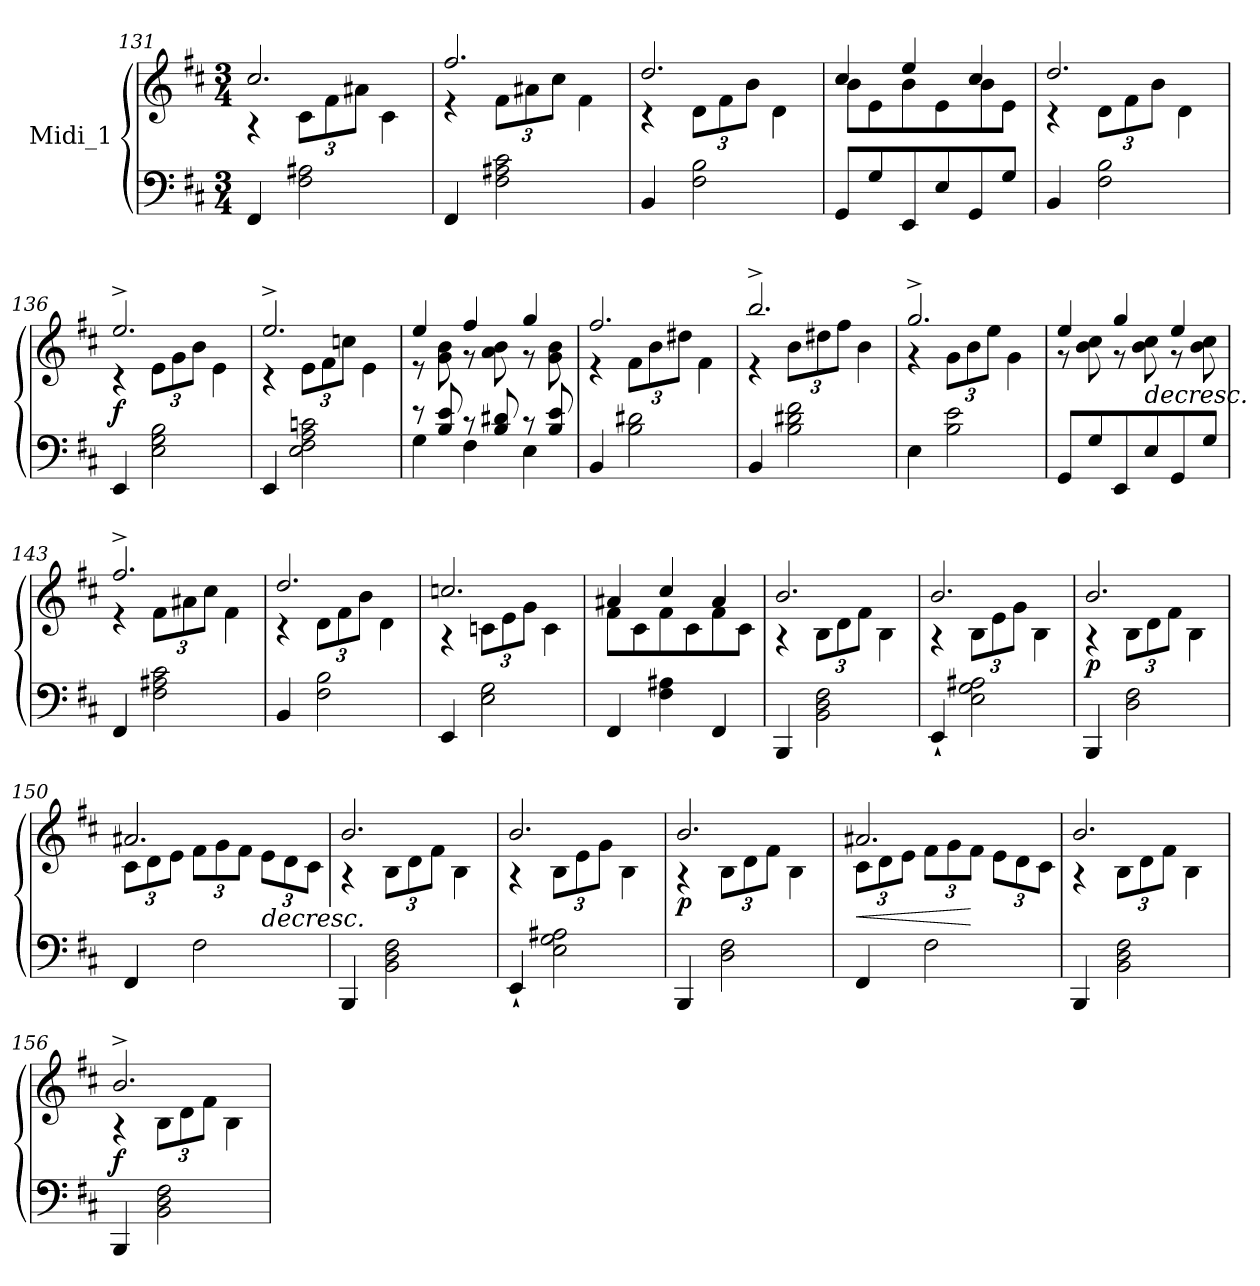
**kern	**kern	**dynam
*part1	*part1	*part1
*staff2	*staff1	*staff1/2
*I"Midi_1	*	*
*clefF4	*clefG2	*
*k[f#c#]	*k[f#c#]	*
*D:	*D:	*
*M3/4	*M3/4	*
=131	=131	=131
*^	*^	*
4FF#/	2ryy	2.cc#/	4r	.
*	*	*	*Xbrackettup	*
2F#\ 2A#X\	.	.	12c#\L	.
.	.	.	12f#\	.
.	.	.	12a#X\J	.
.	4ryy	.	4c#\	.
!!LO:LB:g=z	!!
=132	=132	=132	=132	=132
4FF#/	2ryy	2.ff#/	4r	.
2F#\ 2A#X\ 2c#\	.	.	12f#\L	.
.	.	.	12a#X\	.
.	.	.	12cc#\J	.
.	4ryy	.	4f#\	.
!!LO:LB:g=z	!!
=133	=133	=133	=133	=133
4BB/	2ryy	2.dd/	4r	.
2F#\ 2B\	.	.	12d\L	.
.	.	.	12f#\	.
.	.	.	12b\J	.
.	4ryy	.	4d\	.
=134	=134	=134	=134	=134
8GG/L	2ryy	4cc#/	8b\L	.
8G/	.	.	8e\	.
8EE/	.	4ee/	8b\	.
8E/	.	.	8e\	.
8GG/	4ryy	4cc#/	8b\	.
8G/J	.	.	8e\J	.
=135	=135	=135	=135	=135
4BB/	2ryy	2.dd/	4r	.
2F#\ 2B\	.	.	12d\L	.
.	.	.	12f#\	.
.	.	.	12b\J	.
.	4ryy	.	4d\	.
=136	=136	=136	=136	=136
!	!	!	!	!LO:DY:b
4EE/	2ryy	2.ee^/	4r	f
2E\ 2G\ 2B\	.	.	12e\L	.
.	.	.	12g\	.
.	.	.	12b\J	.
.	4ryy	.	4e\	.
=137	=137	=137	=137	=137
4EE/	2ryy	2.ee^/	4r	.
2E\ 2F#\ 2A\ 2cn\	.	.	12e\L	.
.	.	.	12f#\	.
.	.	.	12ccn\J	.
.	4ryy	.	4e\	.
=138	=138	=138	=138	=138
8r	4G\	4ee/	8r	.
8B/ 8e/	.	.	8g\ 8b\	.
8r	4F#\	4ff#/	8r	.
8B/ 8d#X/	.	.	8a\ 8b\	.
8r	4E\	4gg/	8r	.
8B/ 8e/	.	.	8g\ 8b\	.
*v	*v	*	*	*
!!LO:LB:g=z	!!
=139	=139	=139	=139
4BB/	2.ff#/	4r	.
2B\ 2d#X\	.	12f#\L	.
.	.	12b\	.
.	.	12dd#X\J	.
.	.	4f#\	.
=140	=140	=140	=140
4BB/	2.bb^/	4r	.
2B\ 2d#X\ 2f#\	.	12b\L	.
.	.	12dd#X\	.
.	.	12ff#\J	.
.	.	4b\	.
=141	=141	=141	=141
4E\	2.gg^/	4r	.
2B\ 2e\	.	12g\L	.
.	.	12b\	.
.	.	12ee\J	.
.	.	4g\	.
=142	=142	=142	=142
8GG/L	4ee/	8r	.
8G/	.	8b\ 8cc#\	.
8EE/	4gg/	8r	.
!	!	!	!LO:HP:b
8E/	.	8b\ 8cc#\	>
8GG/	4ee/	8r	.
8G/J	.	8b\ 8cc#\	.
=143	=143	=143	=143
4FF#/	2.ff#^/	4r	.
2F#\ 2A#X\ 2c#\	.	12f#\L	.
.	.	12a#X\	.
.	.	12cc#\J	.
.	.	4f#\	.
=144	=144	=144	=144
4BB/	2.dd/	4r	.
2F#\ 2B\	.	12d\L	.
.	.	12f#\	.
.	.	12b\J	.
.	.	4d\	.
!!LO:LB:g=z	!!
=145	=145	=145	=145
4EE/	2.ccni/	4r	.
2E\ 2G\	.	12cn\L	.
.	.	12e\	.
.	.	12g\J	.
.	.	4c\	.
=146	=146	=146	=146
4FF#/	4a#X/	8f#\L	.
.	.	8c#\	.
4F#\ 4A#X\	4cc#/	8f#\	.
.	.	8c#\	.
4FF#/	4a#/	8f#\	.
.	.	8c#\J	.
=147	=147	=147	=147
4BBB/	2.b/	4r	.
2BB\ 2D\ 2F#\	.	12B\L	.
.	.	12d\	.
.	.	12f#\J	.
.	.	4B\	.
=148	=148	=148	=148
4EE`/	2.b/	4r	.
2E\ 2G\ 2A#X\	.	12B\L	.
.	.	12e\	.
.	.	12g\J	.
.	.	4B\	.
=149	=149	=149	=149
!	!	!	!LO:DY:b
4BBB/	2.b/	4r	p
2D\ 2F#\	.	12B\L	.
.	.	12d\	.
.	.	12f#\J	.
.	.	4B\	.
=150	=150	=150	=150
4FF#/	2.a#X/	12c#\L	.
.	.	12d\	.
.	.	12e\J	.
2F#\	.	12f#\L	.
.	.	12g\	.
.	.	12f#\J	]
!	!	!	!LO:HP:b
.	.	12e\L	>
.	.	12d\	.
.	.	12c#\J	.
!!LO:LB:g=z	!!
=151	=151	=151	=151
4BBB/	2.b/	4r	.
2BB\ 2D\ 2F#\	.	12B\L	.
.	.	12d\	.
.	.	12f#\J	.
.	.	4B\	.
=152	=152	=152	=152
4EE`/	2.b/	4r	.
2E\ 2G\ 2A#X\	.	12B\L	.
.	.	12e\	.
.	.	12g\J	.
.	.	4B\	.
=153	=153	=153	=153
!	!	!	!LO:DY:b
4BBB/	2.b/	4r	p
2D\ 2F#\	.	12B\L	.
.	.	12d\	.
.	.	12f#\J	.
.	.	4B\	.
=154	=154	=154	=154
!	!	!	!LO:HP:b
4FF#/	2.a#X/	12c#\L	<
.	.	12d\	.
.	.	12e\J	.
2F#\	.	12f#\L	.
.	.	12g\	.
.	.	12f#\J	[
.	.	12e\L	.
.	.	12d\	.
.	.	12c#\J	.
*	*v	*v	*
.	.	]
=155	=155	=155
*	*^	*
4BBB/	2.b/	4r	.
2BB\ 2D\ 2F#\	.	12B\L	.
.	.	12d\	.
.	.	12f#\J	.
.	.	4B\	.
=156	=156	=156	=156
!	!	!	!LO:DY:b
4BBB/	2.b^/	4r	f
2BB\ 2D\ 2F#\	.	12B\L	.
.	.	12d\	.
.	.	12f#\J	.
.	.	4B\	.
*	*v	*v	*
=	=	=
*-	*-	*-
